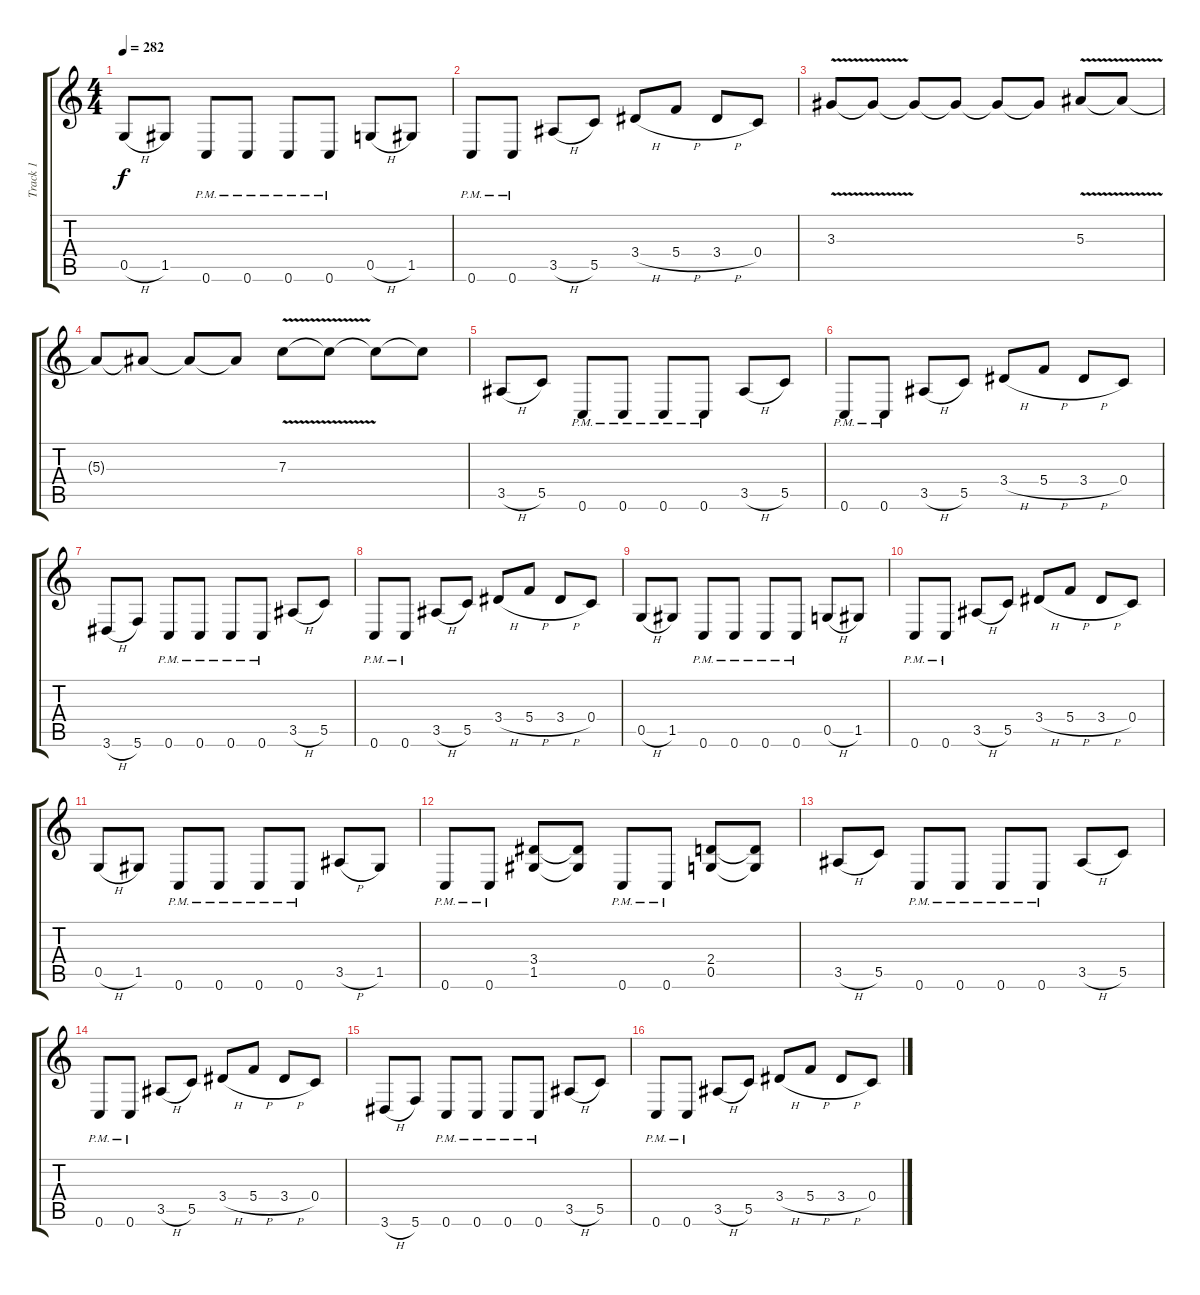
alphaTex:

\track ("Track 1" "Track 1") {instrument distortionguitar}
\staff {score tabs}
\tuning (D4 A3 F3 C3 G2 C2) {hide}
\ts (4 4)
\tempo 282
\clef g2
\ks c
0.5{h}.8{dy f} 1.5.8 0.6{pm}.8 0.6{pm}.8 0.6{pm}.8 0.6{pm}.8 0.5{h}.8 1.5.8 |
0.6{pm}.8 0.6{pm}.8 3.5{h}.8 5.5.8 3.4{h}.8 5.4{h}.8 3.4{h}.8 0.4.8 |
3.3{v}.8 3.3{t}.8 3.3{t}.8 3.3{t}.8 3.3{t}.8 3.3{t}.8 5.3{v}.8 5.3{t}.8 |
5.3{t}.8 5.3{t}.8 5.3{t}.8 5.3{t}.8 7.3{v}.8 7.3{t}.8 7.3{t}.8 7.3{t}.8 |
3.5{h}.8 5.5.8 0.6{pm}.8 0.6{pm}.8 0.6{pm}.8 0.6{pm}.8 3.5{h}.8 5.5.8 |
0.6{pm}.8 0.6{pm}.8 3.5{h}.8 5.5.8 3.4{h}.8 5.4{h}.8 3.4{h}.8 0.4.8 |
3.6{h}.8 5.6.8 0.6{pm}.8 0.6{pm}.8 0.6{pm}.8 0.6{pm}.8 3.5{h}.8 5.5.8 |
0.6{pm}.8 0.6{pm}.8 3.5{h}.8 5.5.8 3.4{h}.8 5.4{h}.8 3.4{h}.8 0.4.8 |
0.5{h}.8 1.5.8 0.6{pm}.8 0.6{pm}.8 0.6{pm}.8 0.6{pm}.8 0.5{h}.8 1.5.8 |
0.6{pm}.8 0.6{pm}.8 3.5{h}.8 5.5.8 3.4{h}.8 5.4{h}.8 3.4{h}.8 0.4.8 |
0.5{h}.8 1.5.8 0.6{pm}.8 0.6{pm}.8 0.6{pm}.8 0.6{pm}.8 3.5{h}.8 1.5.8 |
0.6{pm}.8 0.6{pm}.8 (3.4 1.5).8 (3.4{t} 1.5{t}).8 0.6{pm}.8 0.6{pm}.8 (2.4 0.5).8 (2.4{t} 0.5{t}).8 |
3.5{h}.8 5.5.8 0.6{pm}.8 0.6{pm}.8 0.6{pm}.8 0.6{pm}.8 3.5{h}.8 5.5.8 |
0.6{pm}.8 0.6{pm}.8 3.5{h}.8 5.5.8 3.4{h}.8 5.4{h}.8 3.4{h}.8 0.4.8 |
3.6{h}.8 5.6.8 0.6{pm}.8 0.6{pm}.8 0.6{pm}.8 0.6{pm}.8 3.5{h}.8 5.5.8 |
0.6{pm}.8 0.6{pm}.8 3.5{h}.8 5.5.8 3.4{h}.8 5.4{h}.8 3.4{h}.8 0.4.8
